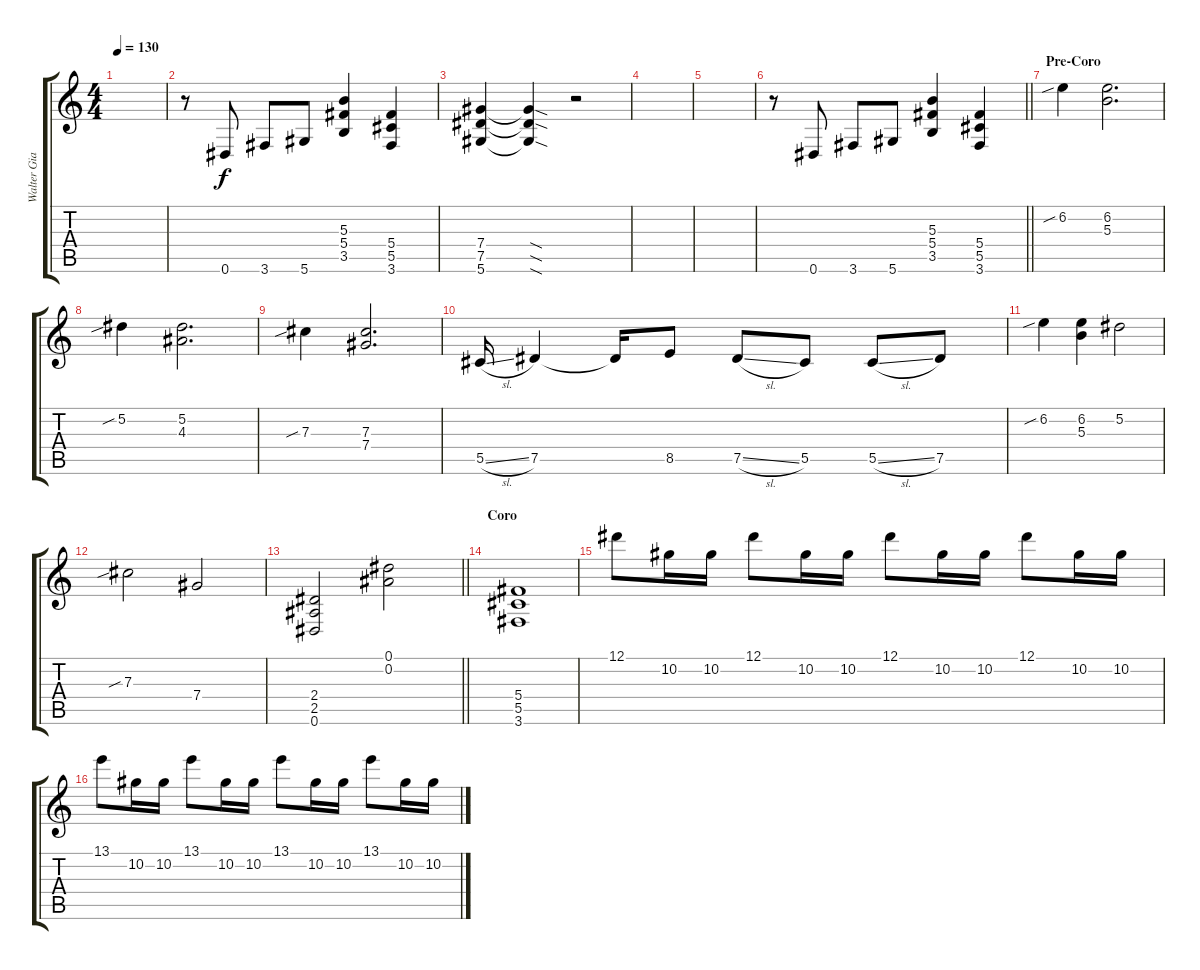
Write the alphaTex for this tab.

\track ("Walter Giardino" "Walter Gia") {instrument distortionguitar}
\staff {score tabs}
\tuning (Eb4 Bb3 Gb3 Db3 Ab2 Eb2) {hide}
\ts (4 4)
\tempo 130
\clef g2
\ks c
|
r.8 0.6.8 3.6.8 5.6.8 (5.3 5.4 3.5).4 (5.4 5.5 3.6).4 |
(7.4 7.5 5.6).4 (7.4{sod t} 7.5{sod t} 5.6{sod t}).4 r.2 |
|
|
\barLineRight lightlight
r.8 0.6.8 3.6.8 5.6.8 (5.3 5.4 3.5).4 (5.4 5.5 3.6).4 |
\section ("" "Pre-Coro")
6.2{sib}.4 (6.2 5.3).2{d} |
5.2{sib}.4 (5.2 4.3).2{d} |
7.3{sib}.4 (7.3 7.4).2{d} |
5.5{sl}.16 7.5.4 7.5{t}.16 8.5.8 7.5{sl}.8 5.5.8 5.5{sl}.8 7.5.8 |
6.2{sib}.4 (6.2 5.3).4 5.2.2 |
7.3{sib}.2 7.4.2 |
\barLineRight lightlight
(2.4 2.5 0.6).2 (0.1 0.2).2 |
\section ("" "Coro")
(5.4 5.5 3.6).1 |
12.1.8 10.2.16 10.2.16 12.1.8 10.2.16 10.2.16 12.1.8 10.2.16 10.2.16 12.1.8 10.2.16 10.2.16 |
13.1.8 10.2.16 10.2.16 13.1.8 10.2.16 10.2.16 13.1.8 10.2.16 10.2.16 13.1.8 10.2.16 10.2.16
